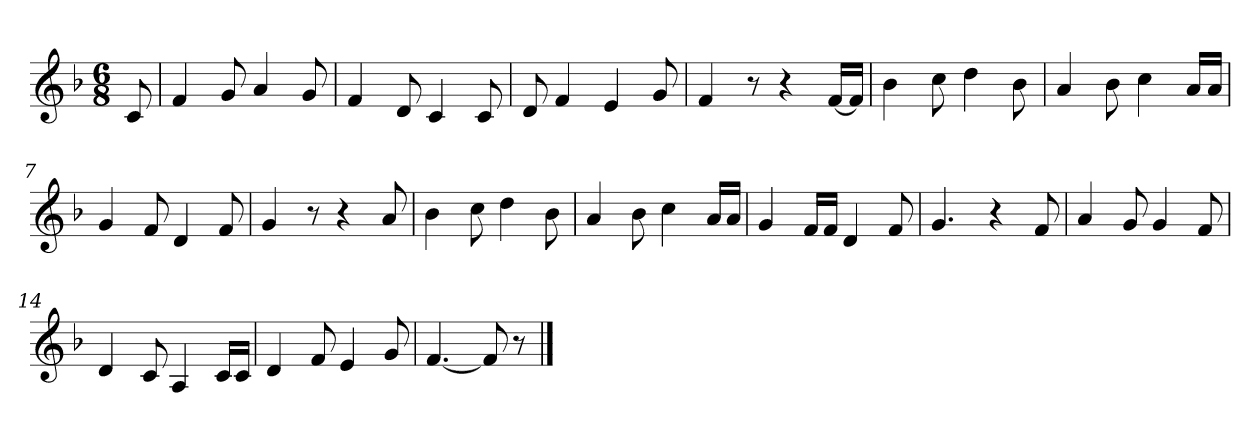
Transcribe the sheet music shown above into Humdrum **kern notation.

**kern
*part1
*staff1
*clefG2
*k[b-]
*F:
*M6/8
*MM82
=
8c
=1
4f
8g
4a
8g
=2
4f
8d
4c
8c
=3
8d
4f
4e
8g
=4
4f
8r
4r
[16f/LL
16f/JJ]
=5
4b-
8cc
4dd
8b-
=6
4a
8b-
4cc
16a/LL
16a/JJ
=7
4g
8f
4d
8f
=8
4g
8r
4r
8a
=9
4b-
8cc
4dd
8b-
=10
4a
8b-
4cc
16a/LL
16a/JJ
=11
4g
16f/LL
16f/JJ
4d
8f
=12
4.g
4r
8f
=13
4a
8g
4g
8f
=14
4d
8c
4A
16c/LL
16c/JJ
=15
4d
8f
4e
8g
=16
[4.f
8f]
8r
==
*-
